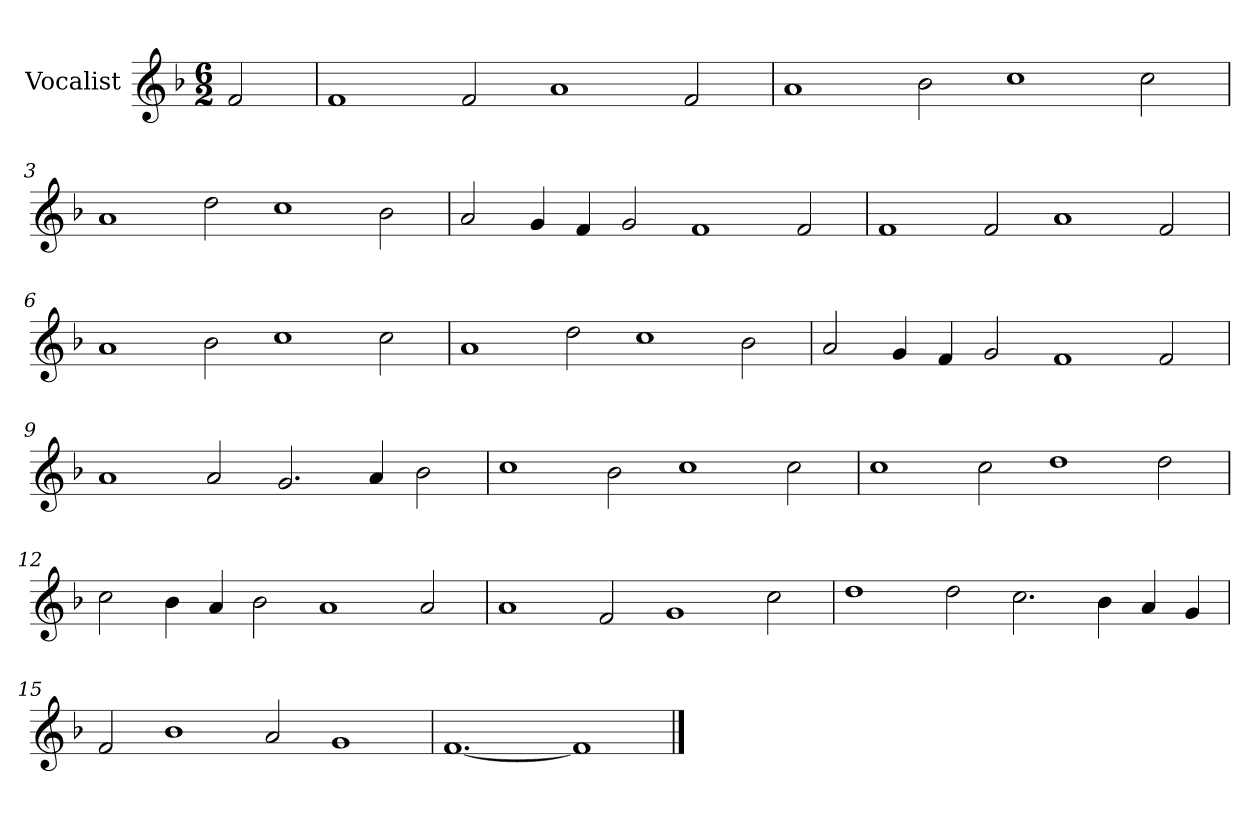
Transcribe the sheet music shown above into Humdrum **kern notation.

**kern
*part1
*staff1
*I"Vocalist
*k[b-]
*F:
*M6/2
=
2f
=1
1f
2f
1a
2f
=2
1a
2b-
1cc
2cc
=3
1a
2dd
1cc
2b-
=4
2a
4g
4f
2g
1f
2f
=5
1f
2f
1a
2f
=6
1a
2b-
1cc
2cc
=7
1a
2dd
1cc
2b-
=8
2a
4g
4f
2g
1f
2f
=9
1a
2a
2.g
4a
2b-
=10
1cc
2b-
1cc
2cc
=11
1cc
2cc
1dd
2dd
=12
2cc
4b-
4a
2b-
1a
2a
=13
1a
2f
1g
2cc
=14
1dd
2dd
2.cc
4b-
4a
4g
=15
2f
1b-
2a
1g
=16
[1.f
1f]
==
*-
